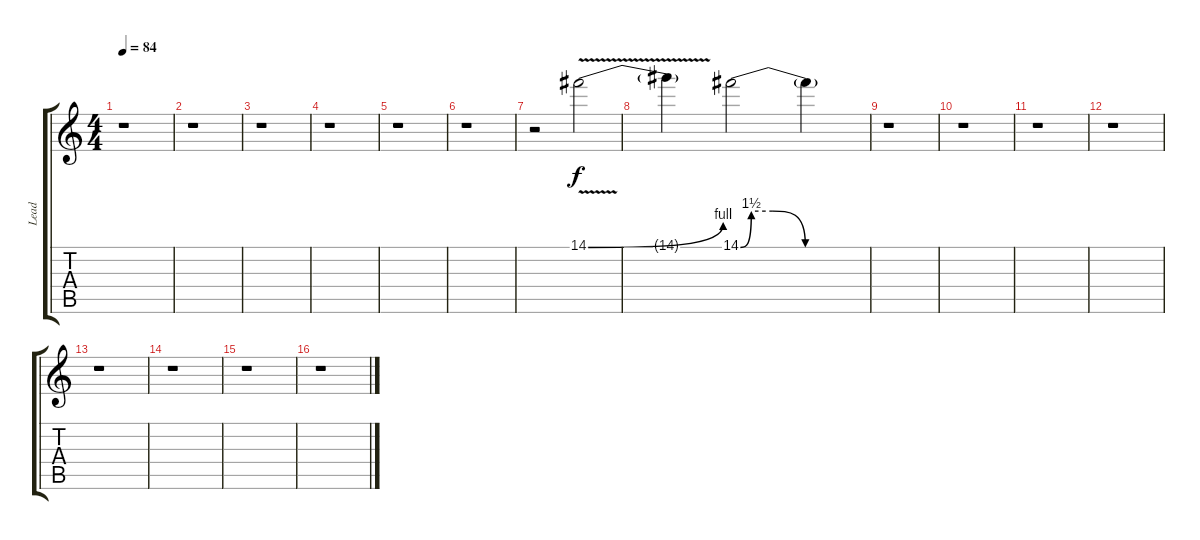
\track ("Lead" "Lead") {instrument overdrivenguitar}
\staff {score tabs}
\tuning (E4 B3 G3 D3 A2 E2) {hide}
\ts (4 4)
\tempo 84
\clef g2
\ks c
r.1{dy f} |
r.1 |
r.1 |
r.1 |
r.1 |
r.1 |
r.2 14.1{be (bend 0 0 60 4) v}.2 |
14.1{t}.4 14.1{be (custom 0 0 5 6 15 6 30 0 45 0 55 0 60 0)}.2 14.1{t}.4 |
r.1 |
r.1 |
r.1 |
r.1 |
r.1 |
r.1 |
r.1 |
r.1
